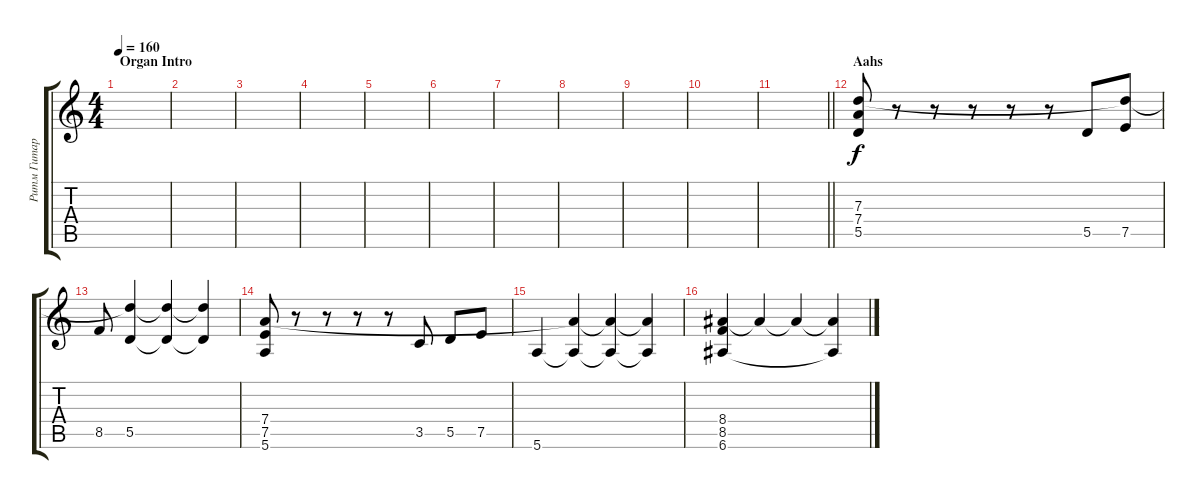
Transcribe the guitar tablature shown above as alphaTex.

\track ("Ритм Гитара" "Ритм Гитар") {instrument distortionguitar}
\staff {score tabs}
\tuning (E4 B3 G3 D3 A2 E2) {hide}
\ts (4 4)
\section ("" "Organ Intro ")
\tempo 160
\clef g2
\ks c
|
|
|
|
|
|
|
|
|
|
\barLineRight lightlight
|
\section ("" "Aahs")
(7.3 7.4 5.5).8 r.8 r.8 r.8 r.8 r.8 5.5.8 (7.3{t} 7.5).8 |
8.5.8 (7.3{t} 5.5).4 (7.3{t} 5.5{t}).4 (7.3{t} 5.5{t}).4 |
(7.4 7.5 5.6).8 r.8 r.8 r.8 r.8 3.5.8 5.5.8 7.5.8 |
5.6.4 (7.4{t} 5.6{t}).4 (7.4{t} 5.6{t}).4 (7.4{t} 5.6{t}).4 |
(8.4 8.5 6.6).4 8.4{t}.4 8.4{t}.4 (8.4{t} 6.6{t}).4
